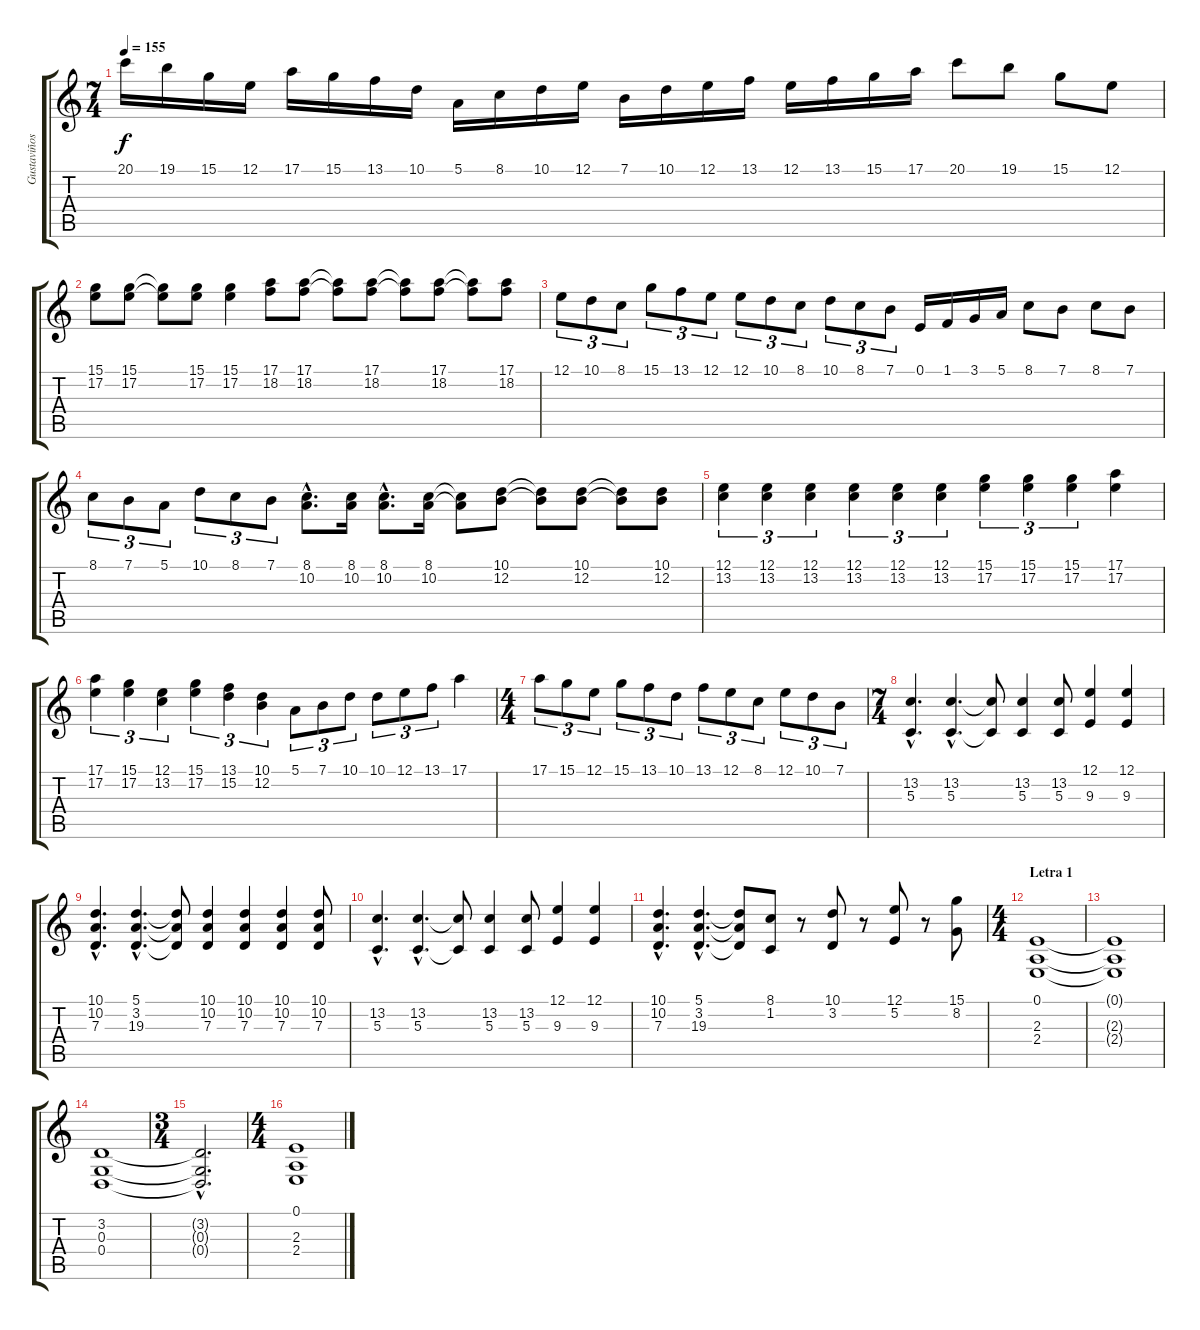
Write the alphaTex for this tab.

\track ("Gustaviños Right Piano" "Gustaviños") {instrument acousticgrandpiano}
\staff {score tabs}
\tuning (E4 B3 G3 D3 A2 E2) {hide}
\ts (7 4)
\tempo 155
\clef g2
\ks c
20.1.16{dy f} 19.1.16 15.1.16 12.1.16 17.1.16 15.1.16 13.1.16 10.1.16 5.1.16 8.1.16 10.1.16 12.1.16 7.1.16 10.1.16 12.1.16 13.1.16 12.1.16 13.1.16 15.1.16 17.1.16 20.1.8 19.1.8 15.1.8 12.1.8 |
(15.1 17.2).8 (15.1 17.2).8 (15.1{t} 17.2{t}).8 (15.1 17.2).8 (15.1 17.2).4 (17.1 18.2).8 (17.1 18.2).8 (17.1{t} 18.2{t}).8 (17.1 18.2).8 (17.1{t} 18.2{t}).8 (17.1 18.2).8 (17.1{t} 18.2{t}).8 (17.1 18.2).8 |
12.1.8{tu (3 2)} 10.1.8{tu (3 2)} 8.1.8{tu (3 2)} 15.1.8{tu (3 2)} 13.1.8{tu (3 2)} 12.1.8{tu (3 2)} 12.1.8{tu (3 2)} 10.1.8{tu (3 2)} 8.1.8{tu (3 2)} 10.1.8{tu (3 2)} 8.1.8{tu (3 2)} 7.1.8{tu (3 2)} 0.1.16 1.1.16 3.1.16 5.1.16 8.1.8 7.1.8 8.1.8 7.1.8 |
8.1.8{tu (3 2)} 7.1.8{tu (3 2)} 5.1.8{tu (3 2)} 10.1.8{tu (3 2)} 8.1.8{tu (3 2)} 7.1.8{tu (3 2)} (8.1{hac} 10.2{hac}).8{d} (8.1 10.2).16 (8.1{hac} 10.2{hac}).8{d} (8.1 10.2).16 (8.1{t} 10.2{t}).8 (10.1 12.2).8 (10.1{t} 12.2{t}).8 (10.1 12.2).8 (10.1{t} 12.2{t}).8 (10.1 12.2).8 |
(12.1 13.2).4{tu (3 2)} (12.1 13.2).4{tu (3 2)} (12.1 13.2).4{tu (3 2)} (12.1 13.2).4{tu (3 2)} (12.1 13.2).4{tu (3 2)} (12.1 13.2).4{tu (3 2)} (15.1 17.2).4{tu (3 2)} (15.1 17.2).4{tu (3 2)} (15.1 17.2).4{tu (3 2)} (17.1 17.2).4 |
(17.1 17.2).4{tu (3 2)} (15.1 17.2).4{tu (3 2)} (12.1 13.2).4{tu (3 2)} (15.1 17.2).4{tu (3 2)} (13.1 15.2).4{tu (3 2)} (10.1 12.2).4{tu (3 2)} 5.1.8{tu (3 2)} 7.1.8{tu (3 2)} 10.1.8{tu (3 2)} 10.1.8{tu (3 2)} 12.1.8{tu (3 2)} 13.1.8{tu (3 2)} 17.1.4 |
\ts (4 4)
17.1.8{tu (3 2)} 15.1.8{tu (3 2)} 12.1.8{tu (3 2)} 15.1.8{tu (3 2)} 13.1.8{tu (3 2)} 10.1.8{tu (3 2)} 13.1.8{tu (3 2)} 12.1.8{tu (3 2)} 8.1.8{tu (3 2)} 12.1.8{tu (3 2)} 10.1.8{tu (3 2)} 7.1.8{tu (3 2)} |
\ts (7 4)
(13.2{hac} 5.3{hac}).4{d} (13.2{hac} 5.3{hac}).4{d} (13.2{t} 5.3{t}).8 (13.2 5.3).4 (13.2 5.3).8 (12.1 9.3).4 (12.1 9.3).4 |
(10.1{hac} 10.2{hac} 7.3{hac}).4{d} (5.1{hac} 3.2{hac} 19.3{hac}).4{d} (5.1{t} 3.2{t} 19.3{t}).8 (10.1 10.2 7.3).4 (10.1 10.2 7.3).4 (10.1 10.2 7.3).4 (10.1 10.2 7.3).8 |
(13.2{hac} 5.3{hac}).4{d} (13.2{hac} 5.3{hac}).4{d} (13.2{t} 5.3{t}).8 (13.2 5.3).4 (13.2 5.3).8 (12.1 9.3).4 (12.1 9.3).4 |
(10.1{hac} 10.2{hac} 7.3{hac}).4{d} (5.1{hac} 3.2{hac} 19.3{hac}).4{d} (5.1{t} 3.2{t} 19.3{t}).8 (8.1 1.2).8 r.8 (10.1 3.2).8 r.8 (12.1 5.2).8 r.8 (15.1 8.2).8 |
\ts (4 4)
\section ("" "Letra 1")
(0.1 2.3 2.4).1 |
(0.1{t} 2.3{t} 2.4{t}).1 |
(3.2 0.3 0.4).1 |
\ts (3 4)
(3.2{hac t} 0.3{hac t} 0.4{hac t}).2{d} |
\ts (4 4)
(0.1 2.3 2.4).1
